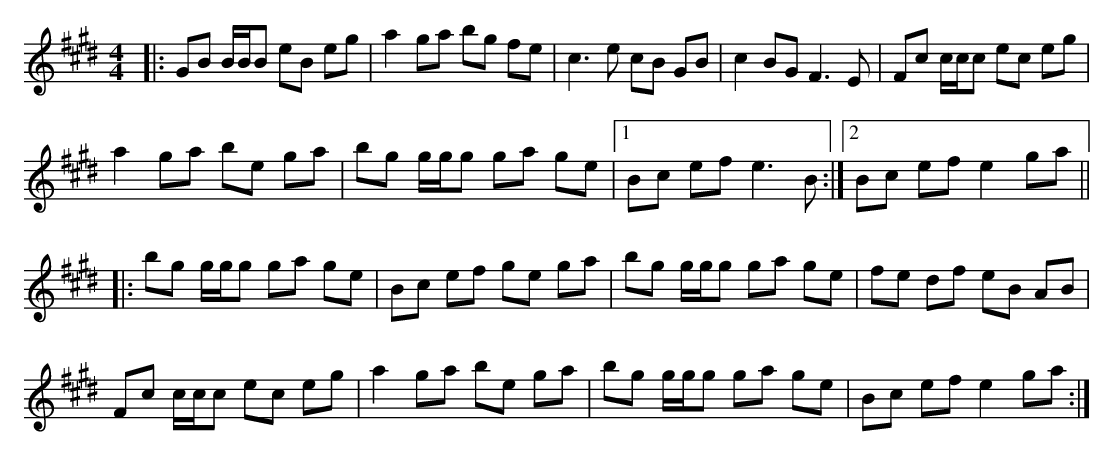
X:1
M:4/4
K:E
|:GB B/B/B eB eg|a2 ga bg fe|c3 e cB GB|c2 BG F3 E|Fc c/c/c ec eg|
a2 ga be ga|bg g/g/g ga ge|1 Bc ef e3 B:|2 Bc ef e2 ga||
|:bg g/g/g ga ge|Bc ef ge ga|bg g/g/g ga ge|fe df eB AB|
Fc c/c/c ec eg|a2 ga be ga|bg g/g/g ga ge|Bc ef e2 ga:|
